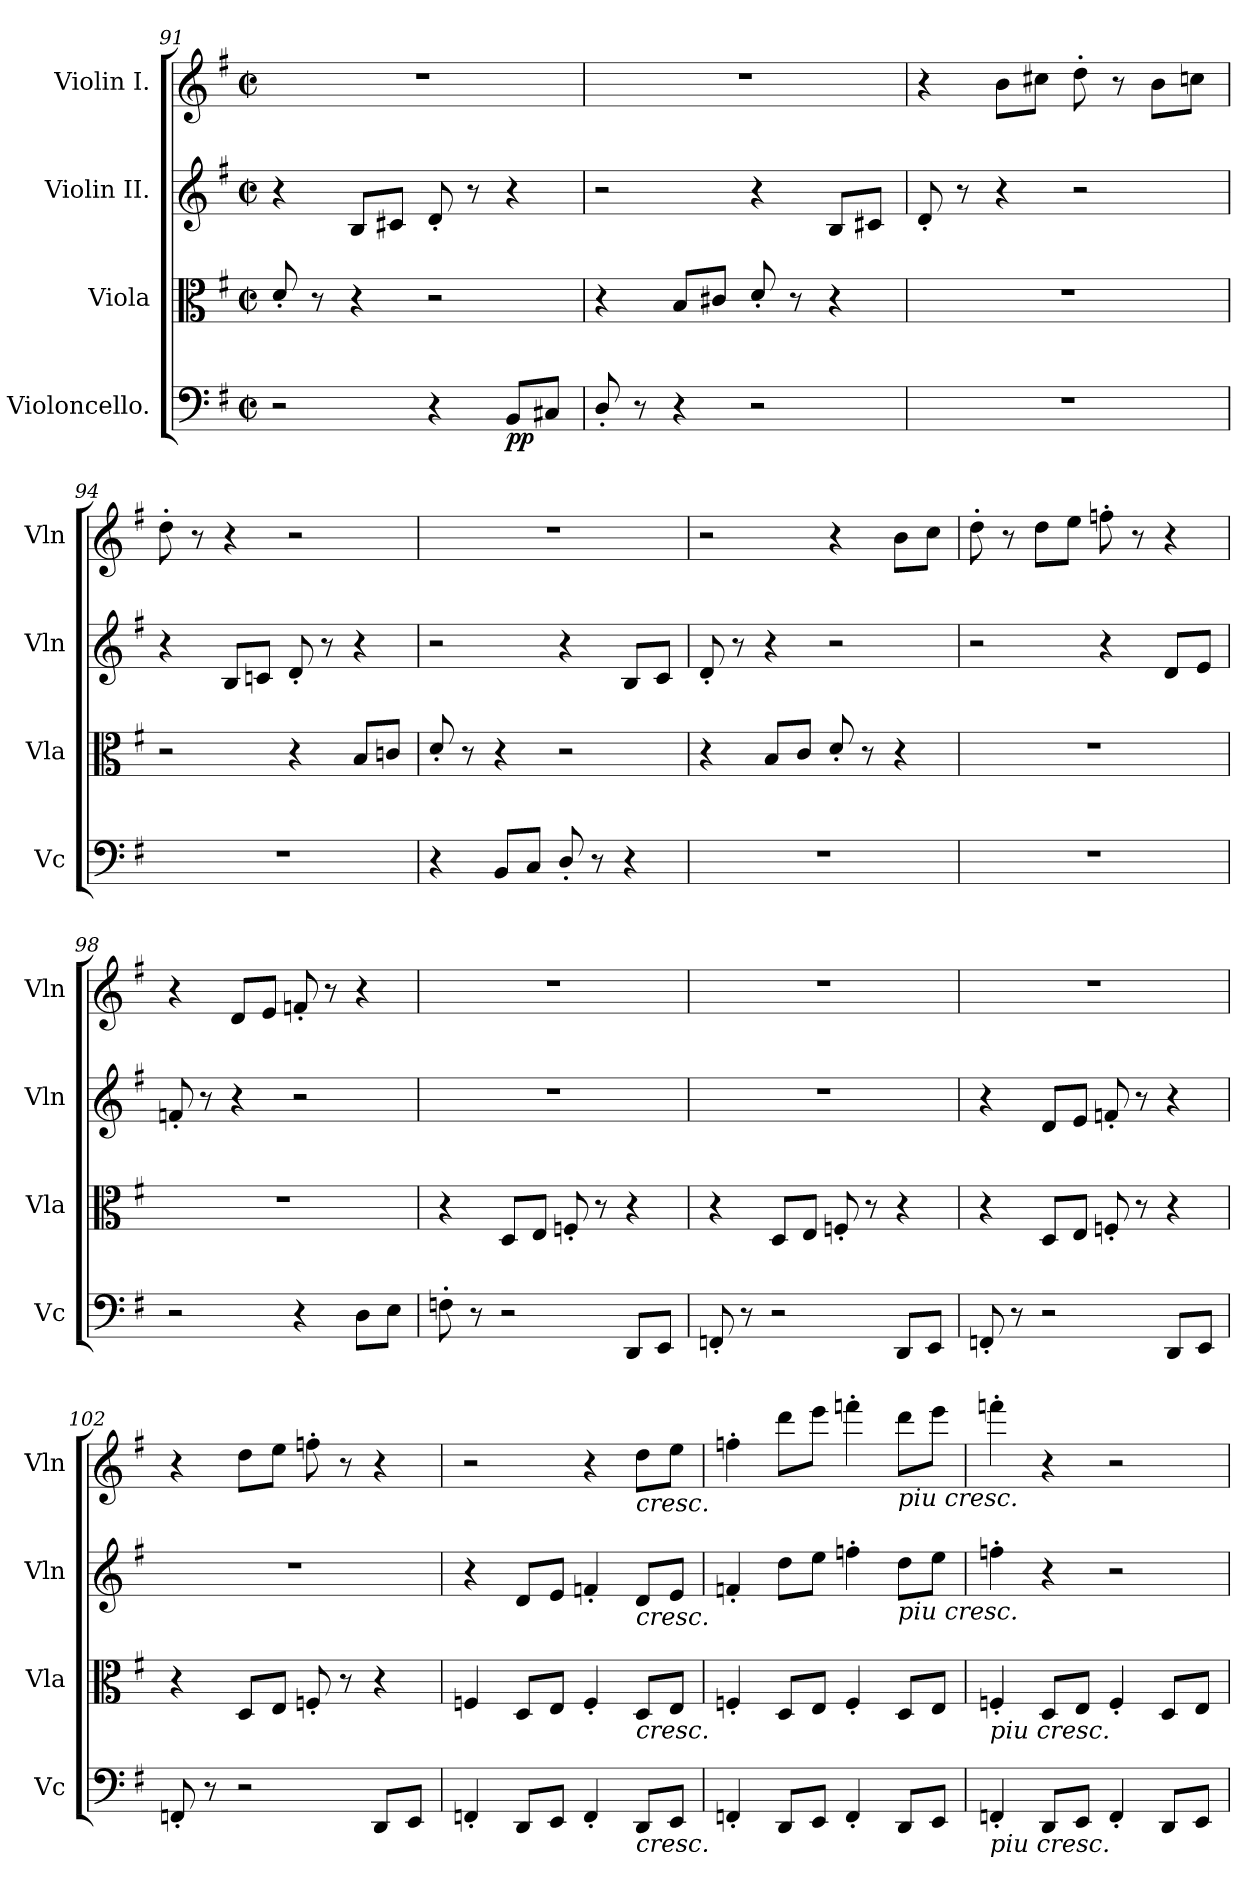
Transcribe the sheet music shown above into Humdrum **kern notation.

**kern	**dynam	**kern	**kern	**kern
*part4	*part4	*part3	*part2	*part1
*staff4	*staff4	*staff3	*staff2	*staff1
*I"Violoncello.	*	*I"Viola	*I"Violin II.	*I"Violin I.
*I'Vc	*	*I'Vla	*I'Vln	*I'Vln
!!LO:LB:g=z
*clefF4	*	*clefC3	*clefG2	*clefG2
*k[f#]	*	*k[f#]	*k[f#]	*k[f#]
*M2/2	*	*M2/2	*M2/2	*M2/2
*met(c|)	*	*met(c|)	*met(c|)	*met(c|)
=91	=91	=91	=91	=91
2r	.	8d'/	4r	1r
.	.	8r	.	.
.	.	4r	8B/L	.
.	.	.	8c#X/J	.
4r	.	2r	8d'/	.
.	.	.	8r	.
!	!LO:DY:b	!	!	!
8BB/L	pp	.	4r	.
8C#X/J	.	.	.	.
=92	=92	=92	=92	=92
8D'/	.	4r	2r	1r
8r	.	.	.	.
4r	.	8B/L	.	.
.	.	8c#X/J	.	.
2r	.	8d'/	4r	.
.	.	8r	.	.
.	.	4r	8B/L	.
.	.	.	8c#X/J	.
=93	=93	=93	=93	=93
1r	.	1r	8d'/	4r
.	.	.	8r	.
.	.	.	4r	8b\L
.	.	.	.	8cc#X\J
.	.	.	2r	8dd'\
.	.	.	.	8r
.	.	.	.	8b\L
.	.	.	.	8ccn\J
=94	=94	=94	=94	=94
1r	.	2r	4r	8dd'\
.	.	.	.	8r
.	.	.	8B/L	4r
.	.	.	8cn/J	.
.	.	4r	8d'/	2r
.	.	.	8r	.
.	.	8B/L	4r	.
.	.	8cn/J	.	.
!!LO:LB:g=z
=95	=95	=95	=95	=95
4r	.	8d'/	2r	1r
.	.	8r	.	.
8BB/L	.	4r	.	.
8C/J	.	.	.	.
8D'/	.	2r	4r	.
8r	.	.	.	.
4r	.	.	8B/L	.
.	.	.	8c/J	.
=96	=96	=96	=96	=96
1r	.	4r	8d'/	2r
.	.	.	8r	.
.	.	8B/L	4r	.
.	.	8c/J	.	.
.	.	8d'/	2r	4r
.	.	8r	.	.
.	.	4r	.	8b\L
.	.	.	.	8cc\J
=97	=97	=97	=97	=97
1r	.	1r	2r	8dd'\
.	.	.	.	8r
.	.	.	.	8dd\L
.	.	.	.	8ee\J
.	.	.	4r	8ffn'\
.	.	.	.	8r
.	.	.	8d/L	4r
.	.	.	8e/J	.
=98	=98	=98	=98	=98
2r	.	1r	8fn'/	4r
.	.	.	8r	.
.	.	.	4r	8d/L
.	.	.	.	8e/J
4r	.	.	2r	8fn'/
.	.	.	.	8r
8D\L	.	.	.	4r
8E\J	.	.	.	.
!!LO:PB:g=z
=99	=99	=99	=99	=99
8Fn'\	.	4r	1r	1r
8r	.	.	.	.
2r	.	8D/L	.	.
.	.	8E/J	.	.
.	.	8Fn'/	.	.
.	.	8r	.	.
8DD/L	.	4r	.	.
8EE/J	.	.	.	.
=100	=100	=100	=100	=100
8FFn'/	.	4r	1r	1r
8r	.	.	.	.
2r	.	8D/L	.	.
.	.	8E/J	.	.
.	.	8Fn'/	.	.
.	.	8r	.	.
8DD/L	.	4r	.	.
8EE/J	.	.	.	.
=101	=101	=101	=101	=101
8FFn'/	.	4r	4r	1r
8r	.	.	.	.
2r	.	8D/L	8d/L	.
.	.	8E/J	8e/J	.
.	.	8Fn'/	8fn'/	.
.	.	8r	8r	.
8DD/L	.	4r	4r	.
8EE/J	.	.	.	.
=102	=102	=102	=102	=102
8FFn'/	.	4r	1r	4r
8r	.	.	.	.
2r	.	8D/L	.	8dd\L
.	.	8E/J	.	8ee\J
.	.	8Fn'/	.	8ffn'\
.	.	8r	.	8r
8DD/L	.	4r	.	4r
8EE/J	.	.	.	.
!!LO:LB:g=z
=103	=103	=103	=103	=103
4FFn'/	.	4Fn/	4r	2r
8DD/L	.	8D/L	8d/L	.
8EE/J	.	8E/J	8e/J	.
4FF'/	.	4F'/	4fn'/	4r
!	!	!	!	!LO:TX:b:i:t=cresc.
!	!	!	!LO:TX:b:i:t=cresc.	!
!	!	!LO:TX:b:i:t=cresc.	!	!
!LO:TX:b:i:t=cresc.	!	!	!	!
8DD/L	.	8D/L	8d/L	8dd\L
8EE/J	.	8E/J	8e/J	8ee\J
=104	=104	=104	=104	=104
4FFn'/	.	4Fn'/	4fn'/	4ffn'\
8DD/L	.	8D/L	8dd\L	8ddd\L
8EE/J	.	8E/J	8ee\J	8eee\J
4FF'/	.	4F'/	4ffn'\	4fffn'\
!	!	!	!	!LO:TX:b:i:t=piu cresc.
!	!	!	!LO:TX:b:i:t=piu cresc.	!
8DD/L	.	8D/L	8dd\L	8ddd\L
8EE/J	.	8E/J	8ee\J	8eee\J
=105	=105	=105	=105	=105
!	!	!LO:TX:b:i:t=piu cresc.	!	!
!LO:TX:b:i:t=piu cresc.	!	!	!	!
4FFn'/	.	4Fn'/	4ffn'\	4fffn'\
8DD/L	.	8D/L	4r	4r
8EE/J	.	8E/J	.	.
4FF'/	.	4F'/	2r	2r
8DD/L	.	8D/L	.	.
8EE/J	.	8E/J	.	.
=	=	=	=	=
*-	*-	*-	*-	*-
